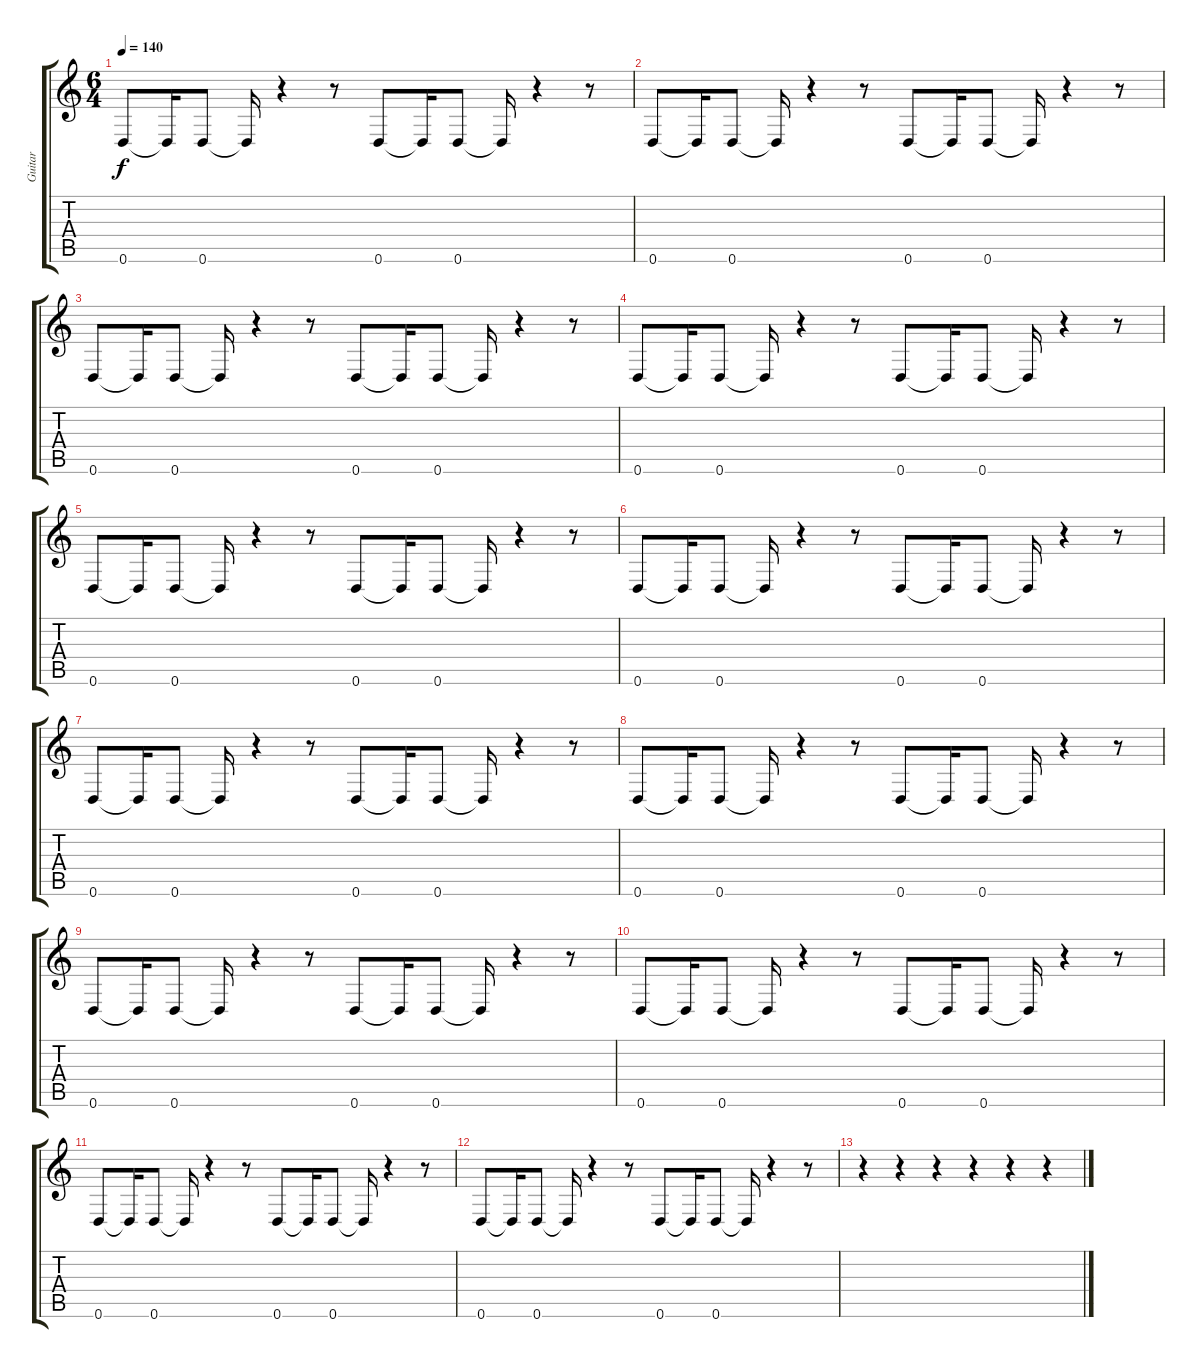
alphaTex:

\track ("Guitar" "Guitar") {instrument overdrivenguitar}
\staff {score tabs}
\tuning (D4 A3 F3 C3 G2 D2) {hide}
\ts (6 4)
\tempo 140
\clef g2
\ks c
0.6.8{dy f} 0.6{t}.16 0.6.8 0.6{t}.16 r.4 r.8 0.6.8 0.6{t}.16 0.6.8 0.6{t}.16 r.4 r.8 |
0.6.8{volume 6} 0.6{t}.16 0.6.8 0.6{t}.16 r.4 r.8 0.6.8 0.6{t}.16 0.6.8 0.6{t}.16 r.4 r.8 |
0.6.8 0.6{t}.16 0.6.8 0.6{t}.16 r.4 r.8 0.6.8 0.6{t}.16 0.6.8 0.6{t}.16 r.4 r.8 |
0.6.8 0.6{t}.16 0.6.8 0.6{t}.16 r.4 r.8 0.6.8 0.6{t}.16 0.6.8 0.6{t}.16 r.4 r.8 |
0.6.8 0.6{t}.16 0.6.8 0.6{t}.16 r.4 r.8 0.6.8 0.6{t}.16 0.6.8 0.6{t}.16 r.4 r.8 |
0.6.8{volume 3} 0.6{t}.16 0.6.8 0.6{t}.16 r.4 r.8 0.6.8 0.6{t}.16 0.6.8 0.6{t}.16 r.4 r.8 |
0.6.8 0.6{t}.16 0.6.8 0.6{t}.16 r.4 r.8 0.6.8 0.6{t}.16 0.6.8 0.6{t}.16 r.4 r.8 |
0.6.8 0.6{t}.16 0.6.8 0.6{t}.16 r.4 r.8 0.6.8 0.6{t}.16 0.6.8 0.6{t}.16 r.4 r.8 |
0.6.8{volume 0} 0.6{t}.16 0.6.8 0.6{t}.16 r.4 r.8 0.6.8 0.6{t}.16 0.6.8 0.6{t}.16 r.4 r.8 |
0.6.8 0.6{t}.16 0.6.8 0.6{t}.16 r.4 r.8 0.6.8 0.6{t}.16 0.6.8 0.6{t}.16 r.4 r.8 |
0.6.8 0.6{t}.16 0.6.8 0.6{t}.16 r.4 r.8 0.6.8 0.6{t}.16 0.6.8 0.6{t}.16 r.4 r.8 |
0.6.8 0.6{t}.16 0.6.8 0.6{t}.16 r.4 r.8 0.6.8 0.6{t}.16 0.6.8 0.6{t}.16 r.4 r.8 |
r.4 r.4 r.4 r.4 r.4 r.4
